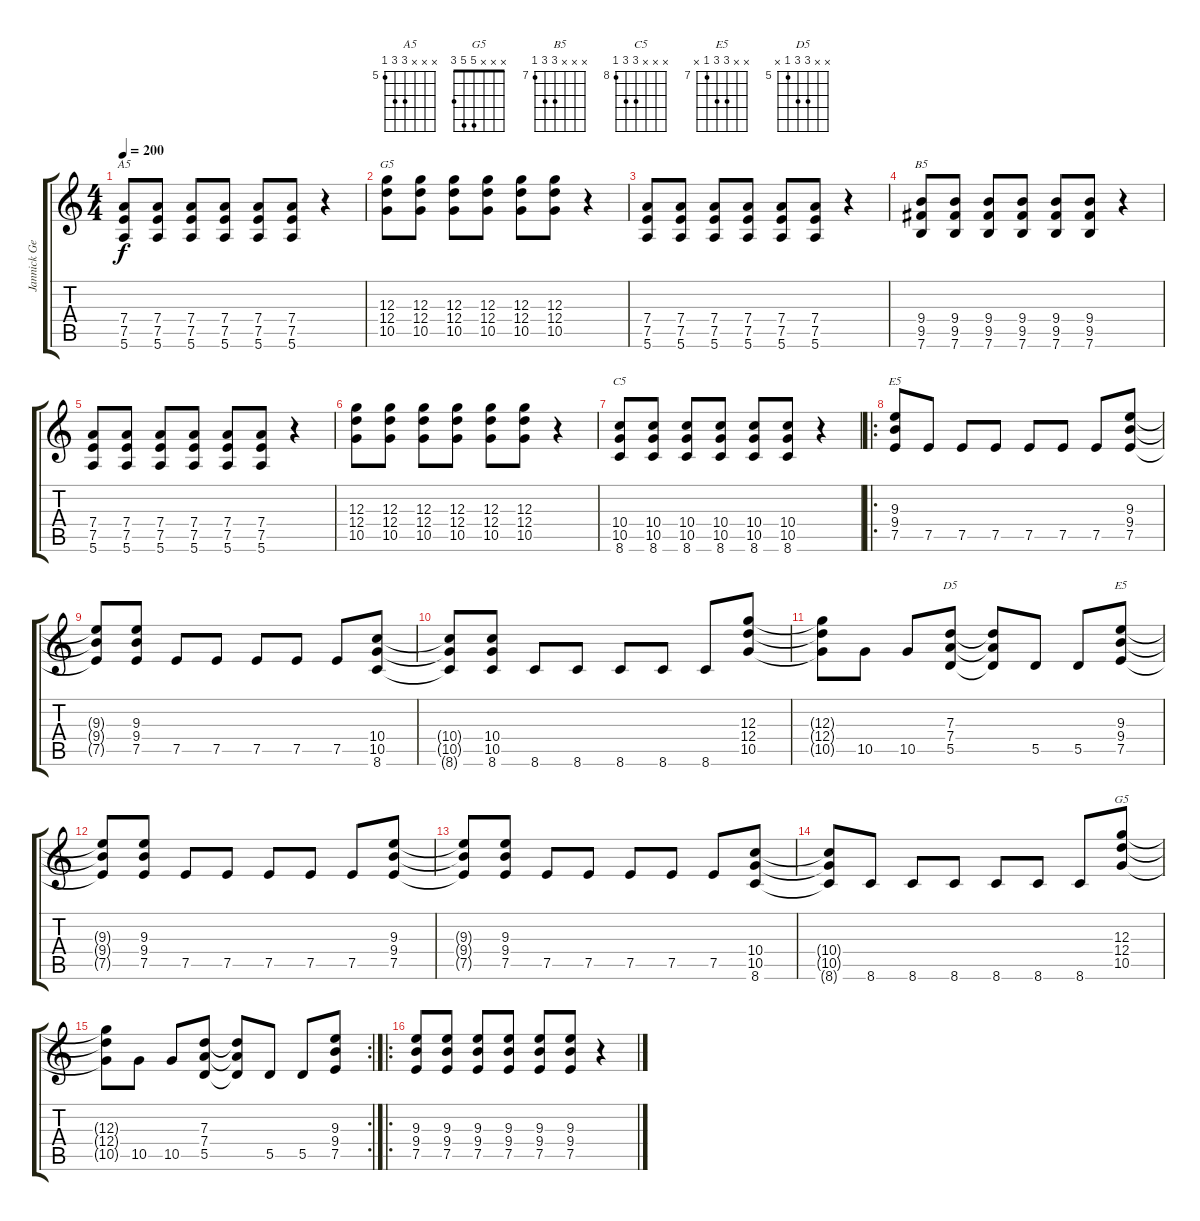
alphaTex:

\track ("Jannick Gers" "Jannick Ge") {instrument distortionguitar}
\staff {score tabs}
\tuning (E4 B3 G3 D3 A2 E2) {hide}
\chord ("A5" x x x 7 7 5) {firstfret 5}
\chord ("G5" x x 12 12 10 x) {firstfret 10}
\chord ("B5" x x x 9 9 7) {firstfret 7}
\chord ("C5" x x x 10 10 8) {firstfret 8}
\chord ("E5" x x x 2 2 0)
\chord ("D5" x x 7 7 5 x) {firstfret 5}
\chord ("E5" x x 9 9 7 x) {firstfret 7}
\chord ("G5" x x x 5 5 3)
\ts (4 4)
\tempo 200
\clef g2
\ks c
(7.4 7.5 5.6).8{ch "A5" dy f} (7.4 7.5 5.6).8 (7.4 7.5 5.6).8 (7.4 7.5 5.6).8 (7.4 7.5 5.6).8 (7.4 7.5 5.6).8 r.4 |
(12.3 12.4 10.5).8{ch "G5"} (12.3 12.4 10.5).8 (12.3 12.4 10.5).8 (12.3 12.4 10.5).8 (12.3 12.4 10.5).8 (12.3 12.4 10.5).8 r.4 |
(7.4 7.5 5.6).8 (7.4 7.5 5.6).8 (7.4 7.5 5.6).8 (7.4 7.5 5.6).8 (7.4 7.5 5.6).8 (7.4 7.5 5.6).8 r.4 |
(9.4 9.5 7.6).8{ch "B5"} (9.4 9.5 7.6).8 (9.4 9.5 7.6).8 (9.4 9.5 7.6).8 (9.4 9.5 7.6).8 (9.4 9.5 7.6).8 r.4 |
(7.4 7.5 5.6).8 (7.4 7.5 5.6).8 (7.4 7.5 5.6).8 (7.4 7.5 5.6).8 (7.4 7.5 5.6).8 (7.4 7.5 5.6).8 r.4 |
(12.3 12.4 10.5).8 (12.3 12.4 10.5).8 (12.3 12.4 10.5).8 (12.3 12.4 10.5).8 (12.3 12.4 10.5).8 (12.3 12.4 10.5).8 r.4 |
(10.4 10.5 8.6).8{ch "C5"} (10.4 10.5 8.6).8 (10.4 10.5 8.6).8 (10.4 10.5 8.6).8 (10.4 10.5 8.6).8 (10.4 10.5 8.6).8 r.4 |
\ro
(9.3 9.4 7.5).8{ch "E5"} 7.5.8 7.5.8 7.5.8 7.5.8 7.5.8 7.5.8 (9.3 9.4 7.5).8 |
(9.3{t} 9.4{t} 7.5{t}).8 (9.3 9.4 7.5).8 7.5.8 7.5.8 7.5.8 7.5.8 7.5.8 (10.4 10.5 8.6).8 |
(10.4{t} 10.5{t} 8.6{t}).8 (10.4 10.5 8.6).8 8.6.8 8.6.8 8.6.8 8.6.8 8.6.8 (12.3 12.4 10.5).8 |
(12.3{t} 12.4{t} 10.5{t}).8 10.5.8 10.5.8 (7.3 7.4 5.5).8{ch "D5"} (7.3{t} 7.4{t} 5.5{t}).8 5.5.8 5.5.8 (9.3 9.4 7.5).8{ch "E5"} |
(9.3{t} 9.4{t} 7.5{t}).8 (9.3 9.4 7.5).8 7.5.8 7.5.8 7.5.8 7.5.8 7.5.8 (9.3 9.4 7.5).8 |
(9.3{t} 9.4{t} 7.5{t}).8 (9.3 9.4 7.5).8 7.5.8 7.5.8 7.5.8 7.5.8 7.5.8 (10.4 10.5 8.6).8 |
(10.4{t} 10.5{t} 8.6{t}).8 8.6.8 8.6.8 8.6.8 8.6.8 8.6.8 8.6.8 (12.3 12.4 10.5).8{ch "G5"} |
\rc 2
(12.3{t} 12.4{t} 10.5{t}).8 10.5.8 10.5.8 (7.3 7.4 5.5).8 (7.3{t} 7.4{t} 5.5{t}).8 5.5.8 5.5.8 (9.3 9.4 7.5).8 |
\ro
(9.3 9.4 7.5).8 (9.3 9.4 7.5).8 (9.3 9.4 7.5).8 (9.3 9.4 7.5).8 (9.3 9.4 7.5).8 (9.3 9.4 7.5).8 r.4
